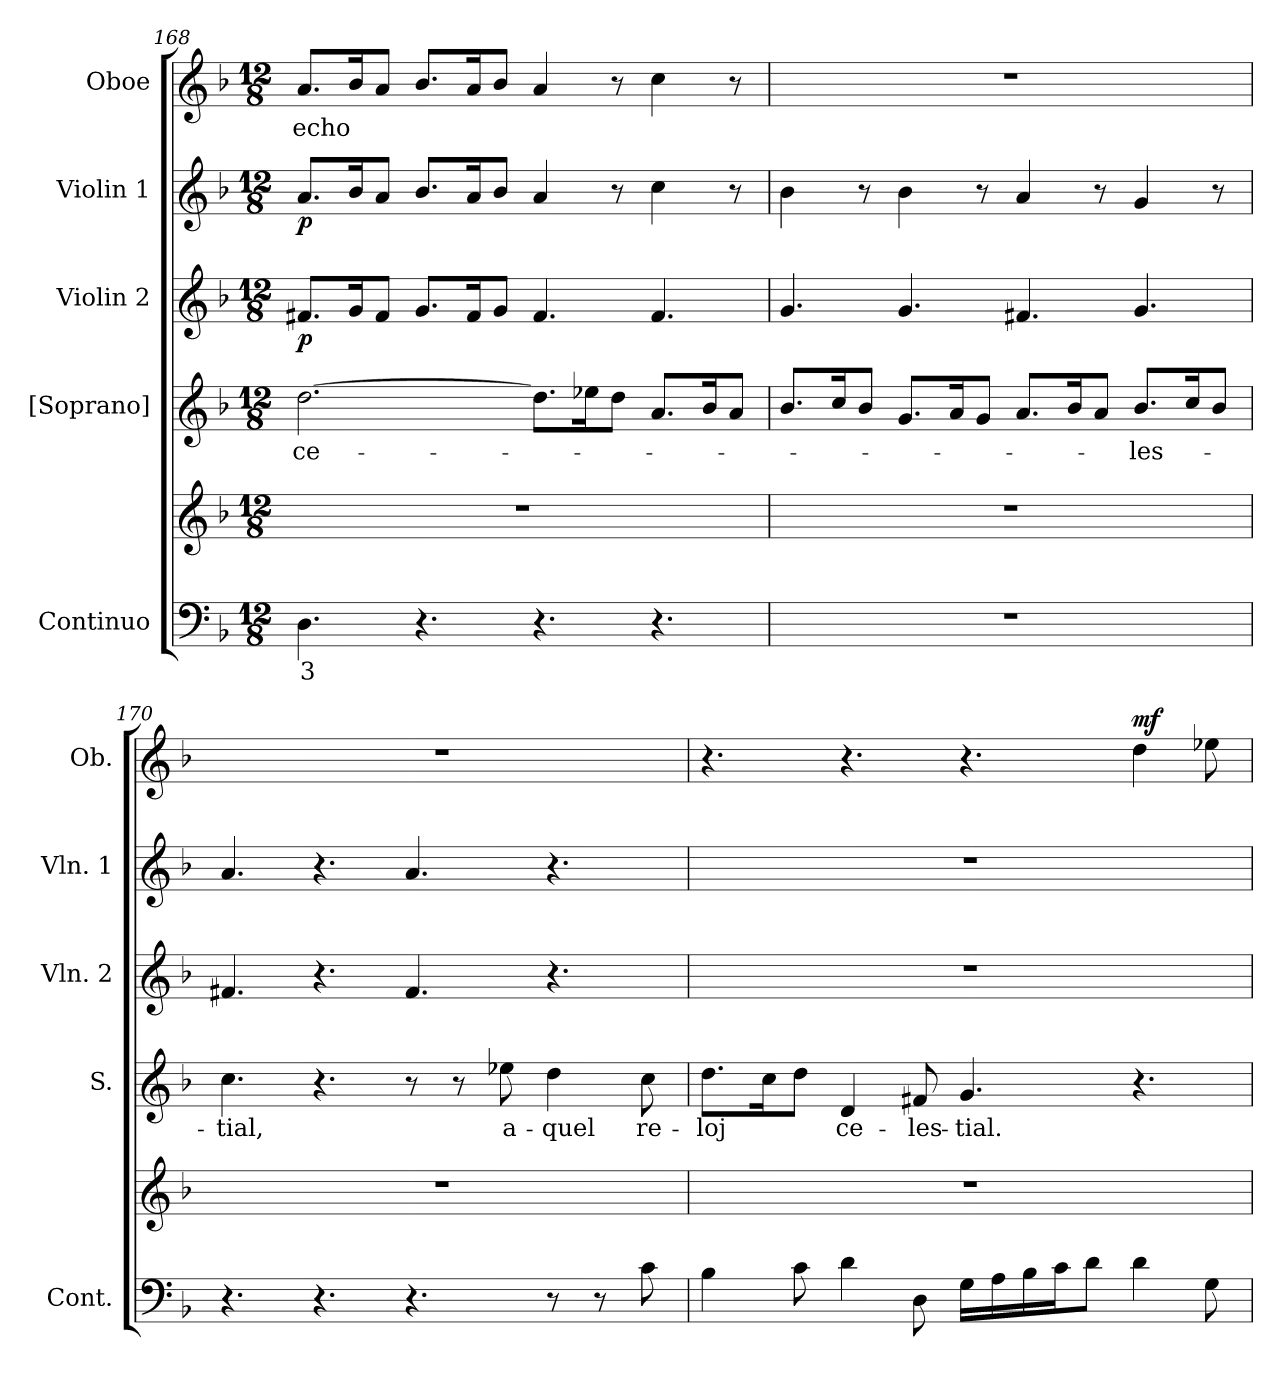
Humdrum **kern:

**kern	**text	**kern	**kern	**text	**kern	**dynam	**kern	**dynam	**kern	**text	**dynam
*part5	*part5	*part5	*part4	*part4	*part3	*part3	*part2	*part2	*part1	*part1	*part1
*staff6	*staff6	*staff5	*staff4	*staff4	*staff3	*staff3	*staff2	*staff2	*staff1	*staff1	*staff1
*I"Continuo	*	*	*I"[Soprano]	*	*I"Violin 2	*	*I"Violin 1	*	*I"Oboe	*	*
*I'Cont.	*	*	*I'S.	*	*I'Vln. 2	*	*I'Vln. 1	*	*I'Ob.	*	*
*clefF4	*	*clefG2	*clefG2	*	*clefG2	*	*clefG2	*	*clefG2	*	*
*k[b-]	*	*k[b-]	*k[b-]	*	*k[b-]	*	*k[b-]	*	*k[b-]	*	*
*F:	*	*F:	*F:	*	*F:	*	*F:	*	*F:	*	*
*M12/8	*	*M12/8	*M12/8	*	*M12/8	*	*M12/8	*	*M12/8	*	*
=168	=168	=168	=168	=168	=168	=168	=168	=168	=168	=168	=168
!	!LO:LY:b:color=#000000	!LO:N:vis=1	!	!	!	!	!	!	!	!	!
!	!	!	!	!LO:LY:b:color=#000000	!	!	!	!	!	!	!
!	!	!	!	!	!	!	!	!	!	!LO:LY:b:color=#000000	!
4.Di\	3	1.r	[2.ddi\	ce-	8.f#Xi/L	p	8.ai/L	p	8.ai/L	echo	.
.	.	.	.	.	16gi/k	.	16b-i/k	.	16b-i/k	.	.
.	.	.	.	.	8f#i/J	.	8ai/J	.	8ai/J	.	.
4.r	.	.	.	.	8.gi/L	.	8.b-i/L	.	8.b-i/L	.	.
.	.	.	.	.	16f#i/k	.	16ai/k	.	16ai/k	.	.
.	.	.	.	.	8gi/J	.	8b-i/J	.	8b-i/J	.	.
4.r	.	.	8.ddi\L]	.	4.f#i/	.	4ai/	.	4ai/	.	.
.	.	.	16ee-Xi\k	.	.	.	.	.	.	.	.
.	.	.	8ddi\J	.	.	.	8r	.	8r	.	.
4.r	.	.	8.ai/L	.	4.f#i/	.	4cci\	.	4cci\	.	.
.	.	.	16b-i/k	.	.	.	.	.	.	.	.
.	.	.	8ai/J	.	.	.	8r	.	8r	.	.
!!LO:PB:g=z
=169	=169	=169	=169	=169	=169	=169	=169	=169	=169	=169	=169
!LO:N:vis=1	!	!LO:N:vis=1	!	!	!	!	!	!	!LO:N:vis=1	!	!
1.r	.	1.r	8.b-i/L	.	4.gi/	.	4b-i\	.	1.r	.	.
.	.	.	16cci/k	.	.	.	.	.	.	.	.
.	.	.	8b-i/J	.	.	.	8r	.	.	.	.
.	.	.	8.gi/L	.	4.gi/	.	4b-i\	.	.	.	.
.	.	.	16ai/k	.	.	.	.	.	.	.	.
.	.	.	8gi/J	.	.	.	8r	.	.	.	.
.	.	.	8.ai/L	.	4.f#Xi/	.	4ai/	.	.	.	.
.	.	.	16b-i/k	.	.	.	.	.	.	.	.
.	.	.	8ai/J	.	.	.	8r	.	.	.	.
!	!	!	!	!LO:LY:b:color=#000000	!	!	!	!	!	!	!
.	.	.	8.b-i/L	-les-	4.gi/	.	4gi/	.	.	.	.
.	.	.	16cci/k	.	.	.	.	.	.	.	.
.	.	.	8b-i/J	.	.	.	8r	.	.	.	.
=170	=170	=170	=170	=170	=170	=170	=170	=170	=170	=170	=170
!	!	!LO:N:vis=1	!	!	!	!	!	!	!	!	!
!	!	!	!	!LO:LY:b:color=#000000	!	!	!	!	!LO:N:vis=1	!	!
4.r	.	1.r	4.cci\	-tial,	4.f#Xi/	.	4.ai/	.	1.r	.	.
4.r	.	.	4.r	.	4.r	.	4.r	.	.	.	.
4.r	.	.	8r	.	4.f#i/	.	4.ai/	.	.	.	.
.	.	.	8r	.	.	.	.	.	.	.	.
!	!	!	!	!LO:LY:b:color=#000000	!	!	!	!	!	!	!
.	.	.	8ee-Xi\	a-	.	.	.	.	.	.	.
!	!	!	!	!LO:LY:b:color=#000000	!	!	!	!	!	!	!
8r	.	.	4ddi\	-quel	4.r	.	4.r	.	.	.	.
8r	.	.	.	.	.	.	.	.	.	.	.
!	!	!	!	!LO:LY:b:color=#000000	!	!	!	!	!	!	!
8ci\	.	.	8cci\	re-	.	.	.	.	.	.	.
=171	=171	=171	=171	=171	=171	=171	=171	=171	=171	=171	=171
!	!	!LO:N:vis=1	!	!	!	!	!	!	!	!	!
!	!	!	!	!LO:LY:b:color=#000000	!LO:N:vis=1	!	!LO:N:vis=1	!	!	!	!
4B-i\	.	1.r	8.ddi\L	-loj	1.r	.	1.r	.	4.r	.	.
.	.	.	16cci\k	.	.	.	.	.	.	.	.
8ci\	.	.	8ddi\J	.	.	.	.	.	.	.	.
!	!	!	!	!LO:LY:b:color=#000000	!	!	!	!	!	!	!
4di\	.	.	4di/	ce-	.	.	.	.	4.r	.	.
!	!	!	!	!LO:LY:b:color=#000000	!	!	!	!	!	!	!
8Di\	.	.	8f#Xi/	-les-	.	.	.	.	.	.	.
!	!	!	!	!LO:LY:b:color=#000000	!	!	!	!	!	!	!
16Gi\LL	.	.	4.gi/	-tial.	.	.	.	.	4.r	.	.
16Ai\	.	.	.	.	.	.	.	.	.	.	.
16B-i\	.	.	.	.	.	.	.	.	.	.	.
16ci\J	.	.	.	.	.	.	.	.	.	.	.
8di\J	.	.	.	.	.	.	.	.	.	.	.
4di\	.	.	4.r	.	.	.	.	.	4ddi\	.	mf
8Gi\	.	.	.	.	.	.	.	.	8ee-Xi\	.	.
=	=	=	=	=	=	=	=	=	=	=	=
*-	*-	*-	*-	*-	*-	*-	*-	*-	*-	*-	*-
